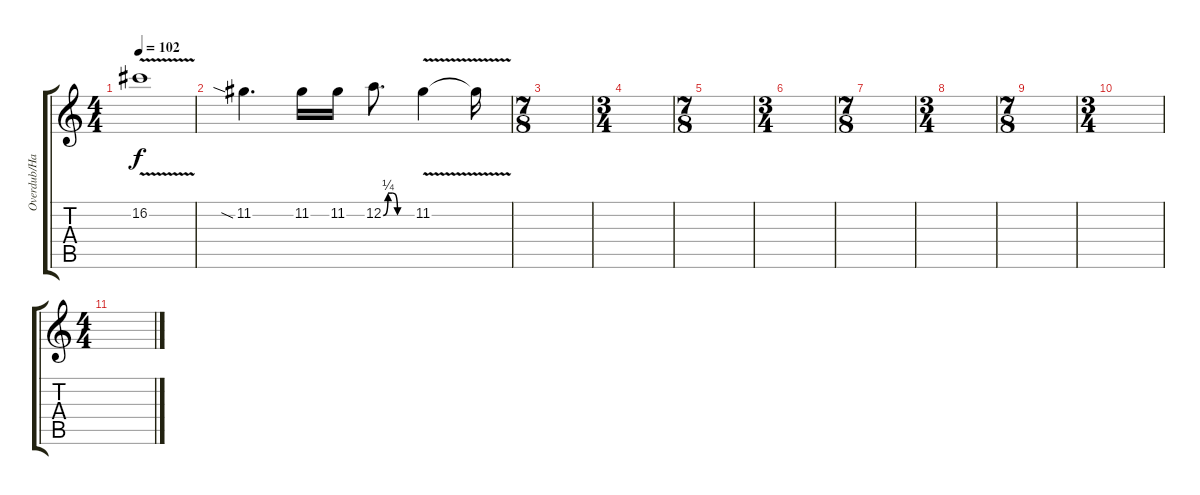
\track ("Overdub/Harm" "Overdub/Ha") {instrument overdrivenguitar}
\staff {score tabs}
\tuning (D4 A3 F3 C3 G2 C2) {hide}
\ts (4 4)
\tempo 102
\clef g2
\ks c
16.2{v}.1{dy f} |
11.2{sia}.4{d} 11.2.16 11.2.16 12.2{be (custom 0 0 10 1 20 1 30 0 60 0)}.8{d} 11.2{v}.4 11.2{t}.16 |
\ts (7 8)
|
\ts (3 4)
|
\ts (7 8)
|
\ts (3 4)
|
\ts (7 8)
|
\ts (3 4)
|
\ts (7 8)
|
\ts (3 4)
|
\ts (4 4)
